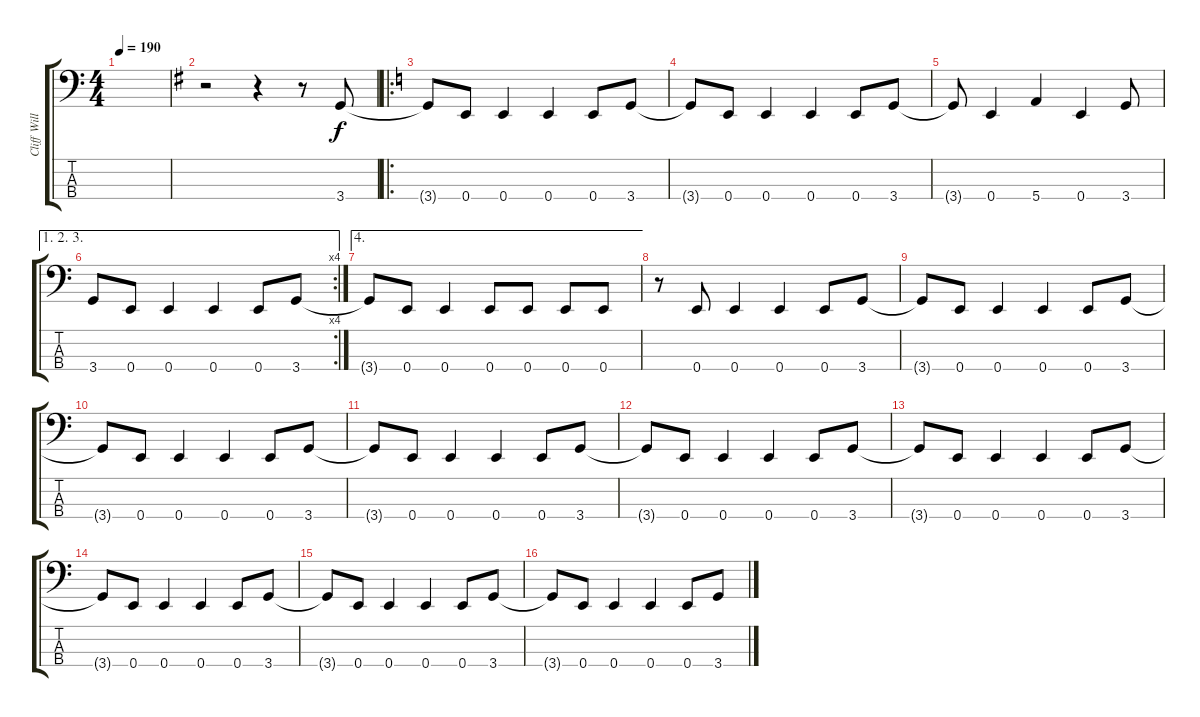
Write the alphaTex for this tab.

\track ("Cliff Williams (Bass Guitar)" "Cliff Will") {instrument electricbassfinger}
\staff {score tabs}
\tuning (G2 D2 A1 E1) {hide}
\ts (4 4)
\tempo 190
\clef f4
\ks c
|
\ks g
r.2 r.4 r.8 3.4.8 |
\ro
\ks c
3.4{t}.8 0.4.8 0.4.4 0.4.4 0.4.8 3.4.8 |
3.4{t}.8 0.4.8 0.4.4 0.4.4 0.4.8 3.4.8 |
3.4{t}.8 0.4.4 5.4.4 0.4.4 3.4.8 |
\ae (1 2 3)
\rc 4
3.4.8 0.4.8 0.4.4 0.4.4 0.4.8 3.4.8 |
\ae 4
3.4{t}.8 0.4.8 0.4.4 0.4.8 0.4.8 0.4.8 0.4.8 |
r.8 0.4.8 0.4.4 0.4.4 0.4.8 3.4.8 |
3.4{t}.8 0.4.8 0.4.4 0.4.4 0.4.8 3.4.8 |
3.4{t}.8 0.4.8 0.4.4 0.4.4 0.4.8 3.4.8 |
3.4{t}.8 0.4.8 0.4.4 0.4.4 0.4.8 3.4.8 |
3.4{t}.8 0.4.8 0.4.4 0.4.4 0.4.8 3.4.8 |
3.4{t}.8 0.4.8 0.4.4 0.4.4 0.4.8 3.4.8 |
3.4{t}.8 0.4.8 0.4.4 0.4.4 0.4.8 3.4.8 |
3.4{t}.8 0.4.8 0.4.4 0.4.4 0.4.8 3.4.8 |
3.4{t}.8 0.4.8 0.4.4 0.4.4 0.4.8 3.4.8
